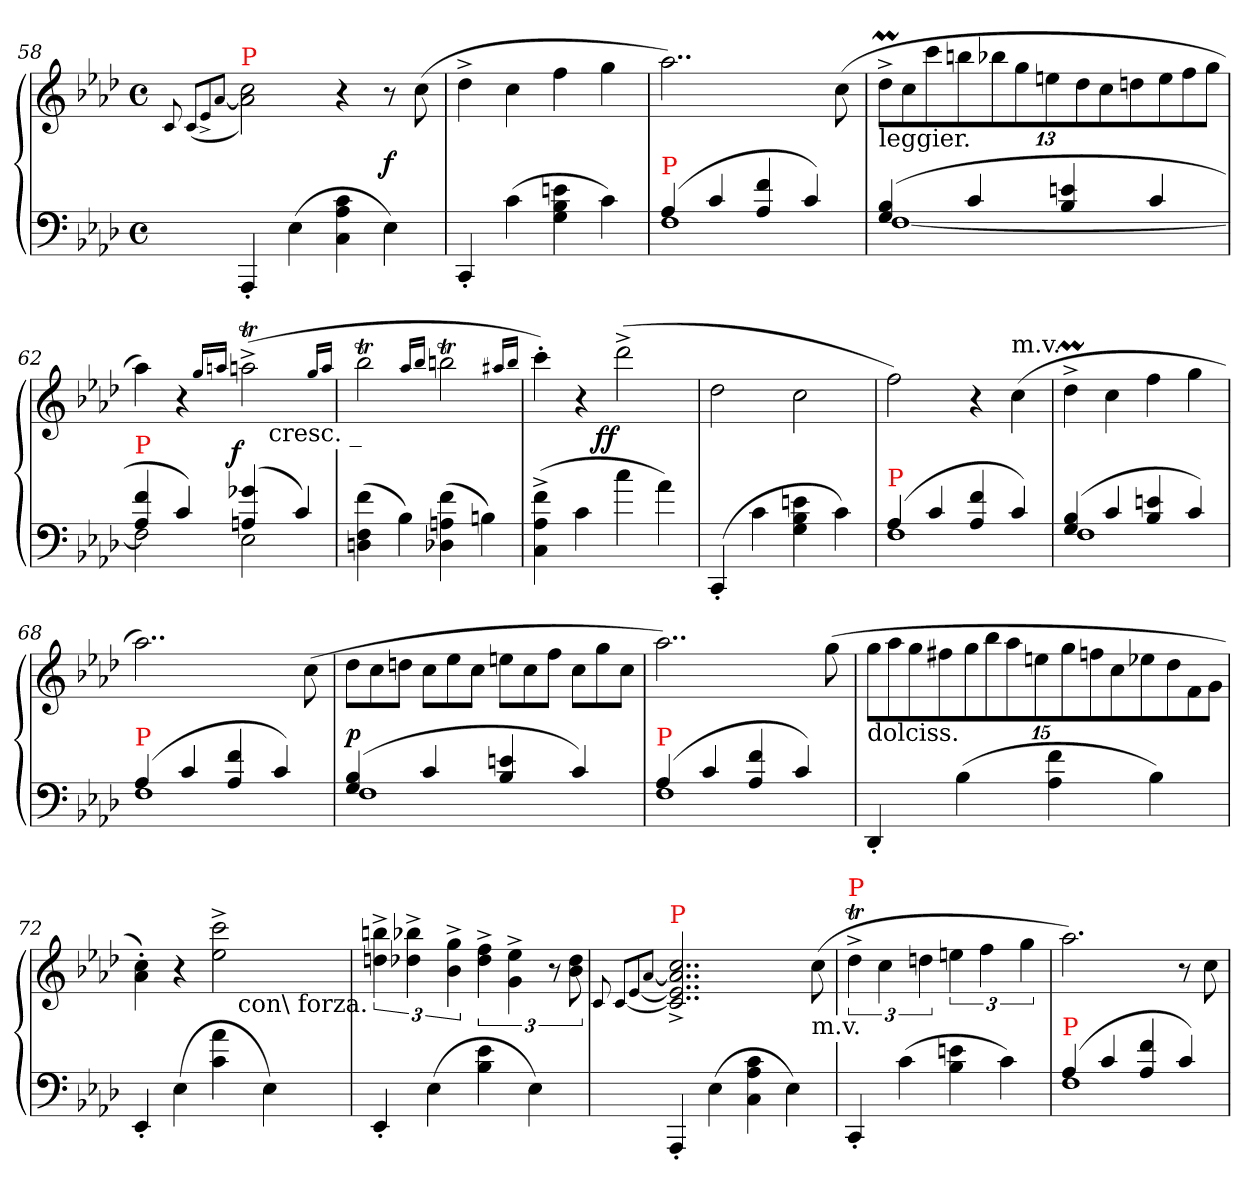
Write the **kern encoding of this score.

**kern	**kern	**dynam
*part1	*part1	*part1
*staff2	*staff1	*staff1/2
*clefF4	*clefG2	*
*k[b-e-a-d-]	*k[b-e-a-d-]	*
*A-:	*A-:	*
*M4/4	*M4/4	*
*met(c)	*met(c)	*
=58	=58	=58
.	8qqc/	.
.	(<8qqc/L	.
.	8qqe-^>/	.
.	[8qqa-/J	.
!	!LO:TX:a:color=red:t=P	!
4AAA-'</	2cc\ 2a-]\)	.
(>4E-\	.	.
4c\ 4A-\ 4C\	4r	.
4E-\)	8r	f
.	(>8cc\	.
=59	=59	=59
4CC'</	4dd-^>\	.
(>4c\	4cc\	.
4en\ 4B-\ 4G\	4ff\	.
4c\)	4gg\	.
=60	=60	=60
*^	*	*
!LO:TX:a:color=red:t=P	!	!	!
(>4A-/	1F	2..aa-\)	.
4c/	.	.	.
4f/ 4A-/	.	.	.
4c/)	.	.	.
.	.	(>8cc\	.
=61	=61	=61	=61
*	*	*Xbrackettup	*
!	!	!LO:TX:b:t=leggier.	!
(>4B-/ 4G/	[1F	13dd-M^>\L	.
.	.	13cc	.
.	.	13ccc	.
.	.	13bbn	.
4c/	.	.	.
.	.	13bb-X	.
.	.	13gg	.
.	.	13een	.
4en/ 4B-/	.	.	.
.	.	13dd-	.
.	.	13cc	.
.	.	13ddn	.
4c/	.	.	.
.	.	13ee	.
.	.	13ff	.
.	.	13ggJ	.
=62	=62	=62	=62
!LO:TX:a:color=red:t=P	!	!	!
*	*	*^	*
4f/ 4A-/	2F\]	4aa-\)	2ryy	.
4c/)	.	4r	.	.
.	.	16qqgg/LL	.	.
.	.	16qqaan/JJ	.	.
!	!	!	!	!LO:DY:rj
(>4g-X/ 4An/	2E-	(>2aat^<\	8ryy	f
!	!	!	!LO:TX:b:t=cresc. _	!
.	.	.	4.ryy	.
4c/)	.	.	.	.
*v	*v	*	*	*
.	16qqgg/LL	.	.
.	16qqaa/JJ	.	.
*	*v	*v	*
=63	=63	=63
(>4f\ 4F\ 4Dn\	2bb-T\	.
4B-\)	.	.
.	16qqaa-/LL	.
.	16qqbb-/JJ	.
(>4f\ 4A\ 4D-X\	2bbnt\	.
4Bn\)	.	.
.	16qqaa#X/LL	.
.	16qqbb/JJ	.
=64	=64	=64
(>4f^>\ 4A-^>\ 4C^>\	4ccc'>\)	.
4c\	4r	.
!	!	!LO:DY:rj
4cc\	(>2ddd-^<	ff
4a-\)	.	.
=65	=65	=65
(>4CC'</	2dd-\	.
4c\	.	.
4en\ 4B-\ 4G\	2cc\	.
4c\)	.	.
=66	=66	=66
*^	*	*
!LO:TX:a:color=red:t=P	!	!	!
(>4A-/	1F	2ff\)	.
4c/	.	.	.
4f/ 4A-/	.	4r	.
!	!	!LO:TX:a:t=m.v.	!
4c/)	.	(>4cc\	.
=67	=67	=67	=67
(>4B-/ 4G/	1F	4dd-M^<\	.
4c/	.	4cc\	.
4en/ 4B-/	.	4ff\	.
4c/)	.	4gg\	.
=68	=68	=68	=68
!LO:TX:a:color=red:t=P	!	!	!
(>4A-/	1F	2..aa-\)	.
4c/	.	.	.
4f/ 4A-/	.	.	.
4c/)	.	.	.
.	.	(>8cc\	.
=69	=69	=69	=69
*	*	*Xtuplet	*
(>4B-/ 4G/	1F	12dd-\L	p
.	.	12cc	.
.	.	12ddnJ	.
4c/	.	12cc\L	.
.	.	12ee-	.
.	.	12ccJ	.
4en/ 4B-/	.	12een\L	.
.	.	12cc	.
.	.	12ffJ	.
4c/)	.	12cc\L	.
.	.	12gg	.
.	.	12ccJ	.
=70	=70	=70	=70
!LO:TX:a:color=red:t=P	!	!	!
(>4A-/	1F	2..aa-\)	.
4c/	.	.	.
4f/ 4A-/	.	.	.
4c/)	.	.	.
.	.	(>8gg\	.
*v	*v	*	*
=71	=71	=71
*	*tuplet	*
!	!LO:TX:b:t=dolciss.	!
4DD-'</	15gg\L	.
.	15aa-	.
.	15gg	.
.	15ff#X	.
(>4B-\	.	.
.	15gg	.
.	15bb-	.
.	15aa-	.
.	15een	.
4f\ 4A-\	.	.
.	15gg	.
.	15ffn	.
.	15cc	.
.	15ee-	.
4B-\)	.	.
.	15dd-	.
.	15f	.
.	15gJ	.
=72	=72	=72
*	*^	*
4EE-'</	4cc'>\ 4a-'>\)	2ryy	.
(>4E-\	4r	.	.
4a-\ 4c\	2ccc^>\ 2ee-^>\	8ryy	.
!	!	!LO:TX:b:t=con\ forza.	!
.	.	2.ryy	.
4E-\)	.	.	.
4.ryy	4.ryy	.	.
*	*v	*v	*
=73	=73	=73
*	*brackettup	*
*	*^	*
!	!LO:TX:a:color=red:t=P	!	!
*	*v	*v	*
4EE-'</	6bbn^>\ 6ddn^>\	.
.	6bb-X^>\ 6dd-X^>\	.
(>4E-\	.	.
.	6gg^>\ 6b-^>\	.
4e-\ 4B-\	6ff^>\ 6dd-^>\	.
.	6ee-^>\ 6g^>\	.
4E-\)	.	.
.	12r	.
.	12dd-\ 12b-\	.
=74	=74	=74
.	8qqc/	.
.	[8qqc/L	.
.	[8qqe-/	.
.	[8qqa-/J	.
!	!LO:TX:a:color=red:t=P	!
4AAA-'</	2..cc^>/ 2..a-]^>/ 2..e-]^>/ 2..c]^>/	.
(>4E-\	.	.
4c\ 4A-\ 4C\	.	.
4E-\)	.	.
!	!LO:TX:b:t=m.v.	!
.	(>8cc\	.
=75	=75	=75
!	!LO:TX:a:color=red:t=P	!
4CC'</	6dd-T^<\	.
.	6cc\	.
(>4c\	.	.
.	6ddn\	.
4en\ 4B-\	6een\	.
.	6ff\	.
4c\)	.	.
.	6gg\	.
=76	=76	=76
*^	*	*
!LO:TX:a:color=red:t=P	!	!	!
(>4A-/	1F	2.aa-\)	.
4c/	.	.	.
4f/ 4A-/	.	.	.
4c/)	.	8r	.
.	.	8cc\	.
*v	*v	*	*
=	=	=
*-	*-	*-
